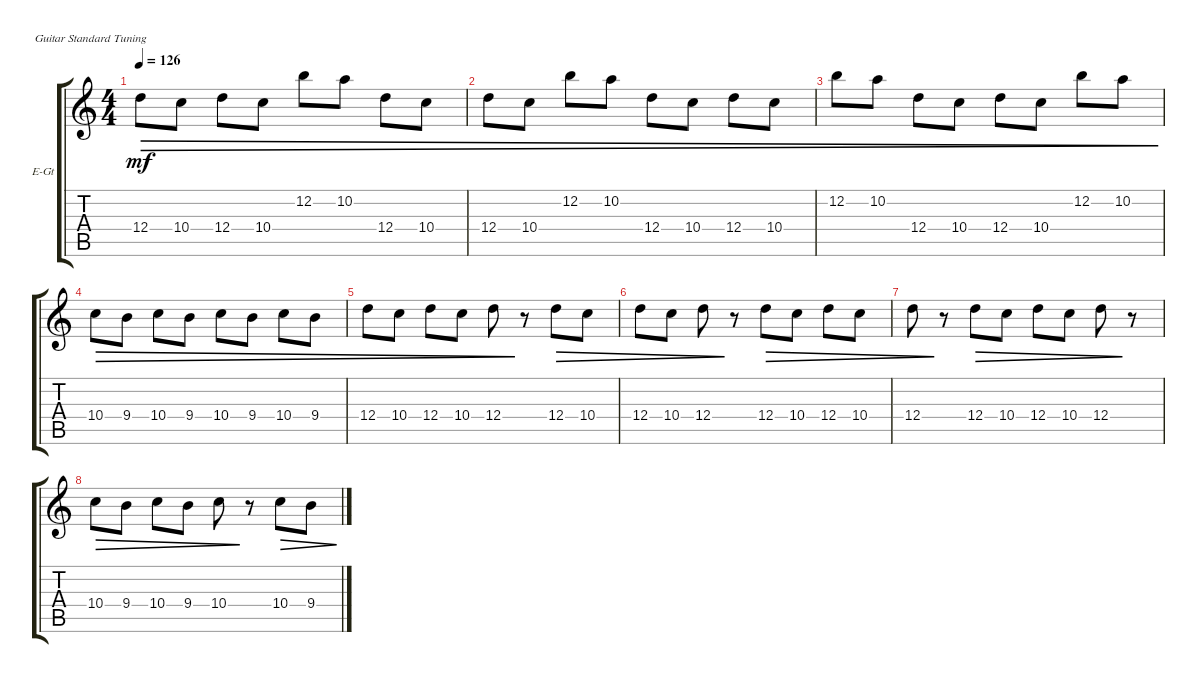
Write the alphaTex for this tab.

\defaultSystemsLayout 4
\bracketExtendMode groupsimilarinstruments
\firstSystemTrackNameOrientation horizontal
\otherSystemsTrackNameOrientation horizontal
\track ("Electric Guitar" "E-Gt") {instrument electricguitarclean}
\staff {score tabs}
\tuning (E4 B3 G3 D3 A2 E2)
\ts (4 4)
\tempo 126
\clef g2
\ks aminor
12.4.8{dec dy mf} 10.4.8{dec} 12.4.8{dec} 10.4.8{dec} 12.2.8{dec} 10.2.8{dec} 12.4.8{dec} 10.4.8{dec} |
12.4.8{dec} 10.4.8{dec} 12.2.8{dec} 10.2.8{dec} 12.4.8{dec} 10.4.8{dec} 12.4.8{dec} 10.4.8{dec} |
12.2.8{dec} 10.2.8{dec} 12.4.8{dec} 10.4.8{dec} 12.4.8{dec} 10.4.8{dec} 12.2.8{dec} 10.2.8{dec} |
10.4.8{dec} 9.4.8{dec} 10.4.8{dec} 9.4.8{dec} 10.4.8{dec} 9.4.8{dec} 10.4.8{dec} 9.4.8{dec} |
12.4.8{dec} 10.4.8{dec} 12.4.8{dec} 10.4.8{dec} 12.4.8{dec} r.8 12.4.8{dec} 10.4.8{dec} |
12.4.8{dec} 10.4.8{dec} 12.4.8{dec} r.8 12.4.8{dec} 10.4.8{dec} 12.4.8{dec} 10.4.8{dec} |
12.4.8{dec} r.8 12.4.8{dec} 10.4.8{dec} 12.4.8{dec} 10.4.8{dec} 12.4.8{dec} r.8 |
10.4.8{dec} 9.4.8{dec} 10.4.8{dec} 9.4.8{dec} 10.4.8{dec} r.8 10.4.8{dec} 9.4.8{dec}
